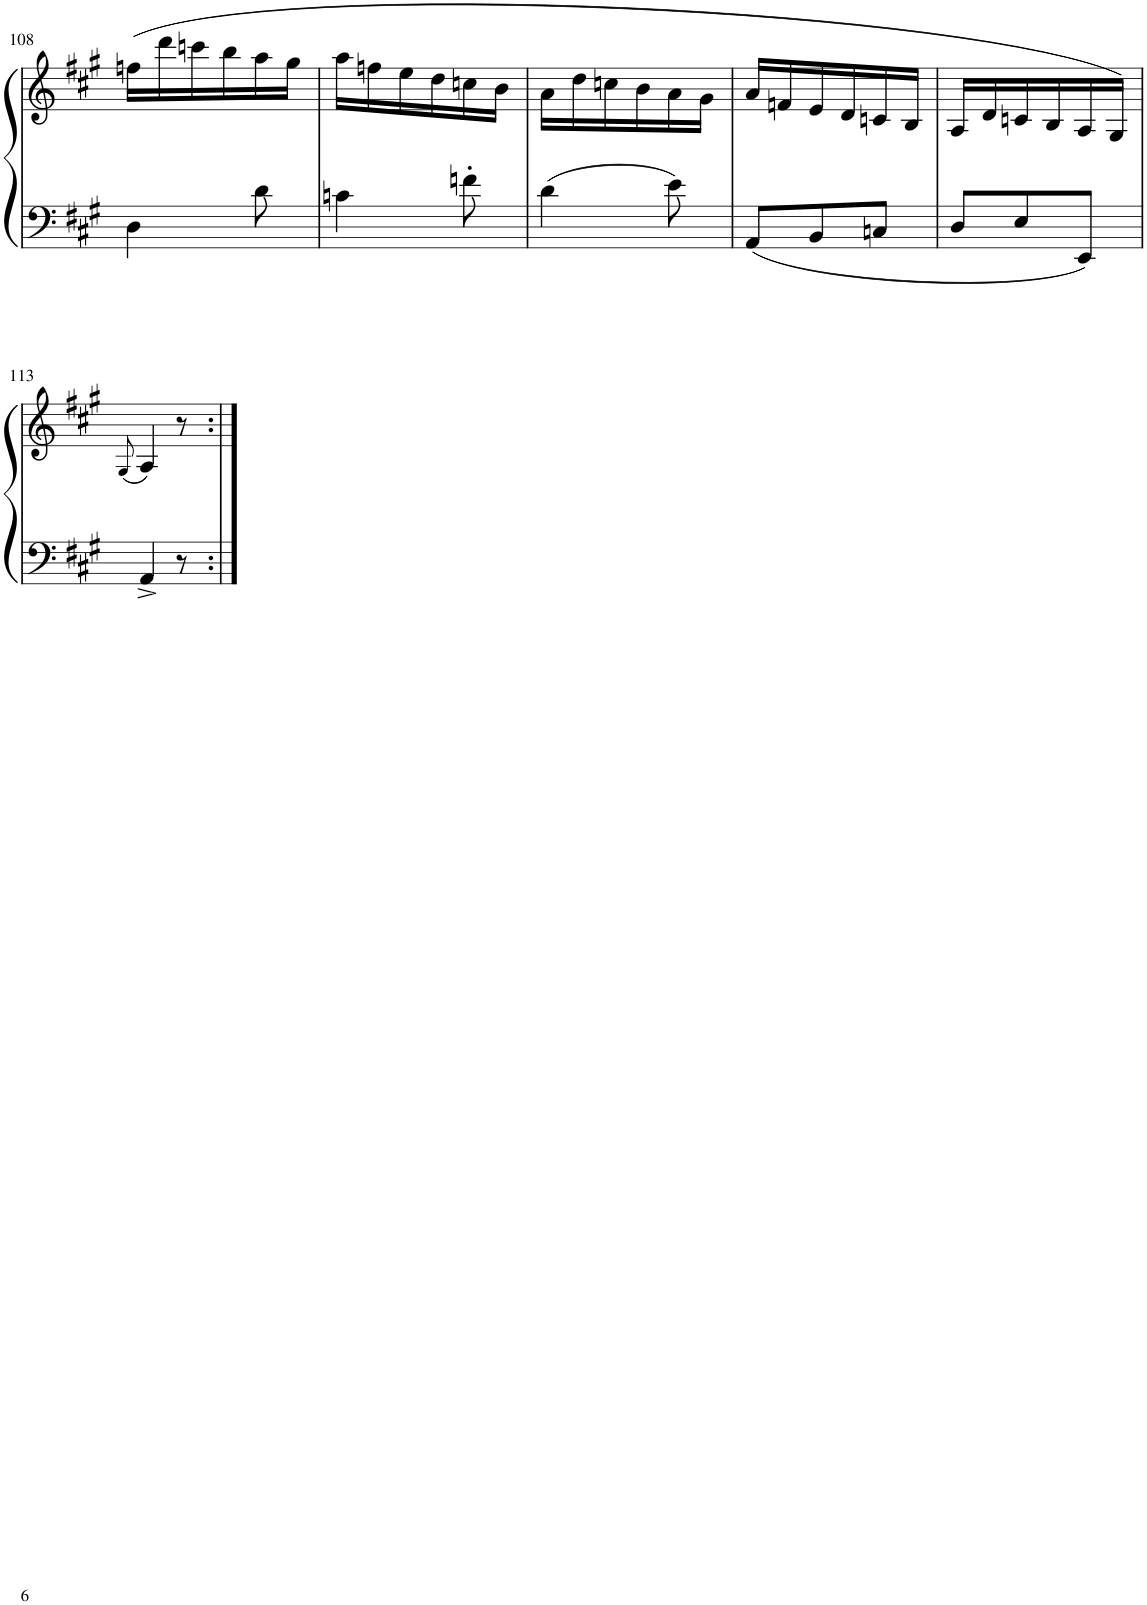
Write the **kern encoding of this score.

**kern	**kern
*part1	*part1
*staff2	*staff1
*I"Piano	*
*I'Pno	*
!!LO:PB:g=z
*clefF4	*clefG2
*k[f#c#g#]	*k[f#c#g#]
*M3/8	*M3/8
=108	=108
4D\	(16ffn\LL
.	16ddd\
.	16cccn\
.	16bb\
8d\	16aa\
.	16gg#\JJ
=109	=109
4cn\	16aa\LL
.	16ffn\
.	16ee\
.	16dd\
8fn'\	16ccn\
.	16b\JJ
=110	=110
4d\	16a\LL
.	16dd\
.	16ccn\
.	16b\
8e\	16a\
.	16g#\JJ
=111	=111
8AA/L	16a/LL
.	16fn/
8BB/	16e/
.	16d/
8Cn/J	16cn/
.	16B/JJ
=112	=112
8D/L	16A/LL
.	16d/
8E/	16cn/
.	16B/
8EE/J	16A/
.	16G#/JJ)
!!LO:LB:g=z
=113	=113
.	(8qG#/
4AA^/	4A/)
8r	8r
=:|!	=:|!
*-	*-
